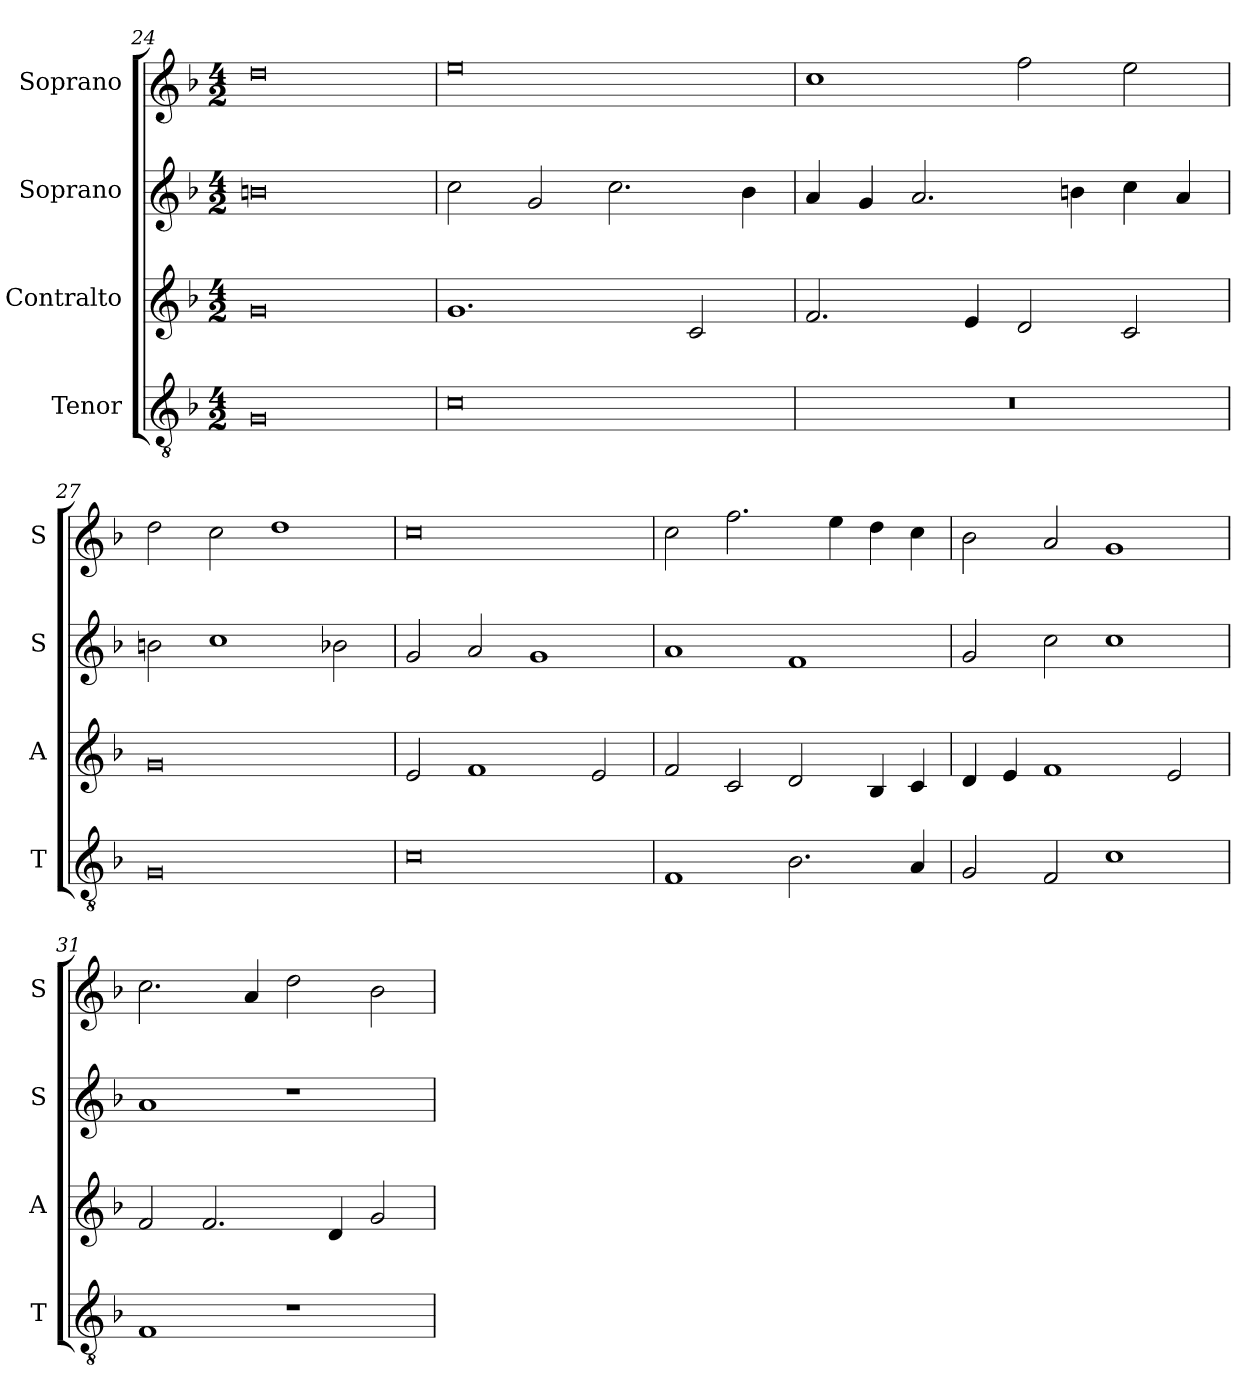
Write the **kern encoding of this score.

**kern	**kern	**kern	**kern
*part4	*part3	*part2	*part1
*staff4	*staff3	*staff2	*staff1
*I"Tenor	*I"Contralto	*I"Soprano	*I"Soprano
*I'T	*I'A	*I'S	*I'S
*clefGv2	*clefG2	*clefG2	*clefG2
*k[b-]	*k[b-]	*k[b-]	*k[b-]
*G:dor	*G:dor	*G:dor	*G:dor
*M4/2	*M4/2	*M4/2	*M4/2
=24	=24	=24	=24
0G	0g	0bn	0dd
=25	=25	=25	=25
0c	1.g	2cc	0ee
.	.	2g	.
.	.	2.cc	.
.	2c	.	.
.	.	4b-	.
=26	=26	=26	=26
0r	2.f	4a	1cc
.	.	4g	.
.	.	2.a	.
.	4e	.	.
.	2d	.	2ff
.	.	4bn	.
.	2c	4cc	2ee
.	.	4a	.
=27	=27	=27	=27
0G	0g	2bn	2dd
.	.	1cc	2cc
.	.	.	1dd
.	.	2b-X	.
=28	=28	=28	=28
0c	2e	2g	0cc
.	1f	2a	.
.	.	1g	.
.	2e	.	.
=29	=29	=29	=29
1F	2f	1a	2cc
.	2c	.	2.ff
2.B-	2d	1f	.
.	.	.	4ee
.	4B-	.	4dd
4A	4c	.	4cc
=30	=30	=30	=30
2G	4d	2g	2b-
.	4e	.	.
2F	1f	2cc	2a
1c	.	1cc	1g
.	2e	.	.
=31	=31	=31	=31
1F	2f	1a	2.cc
.	2.f	.	.
.	.	.	4a
1r	.	1r	2dd
.	4d	.	.
.	2g	.	2b-
=	=	=	=
*-	*-	*-	*-
